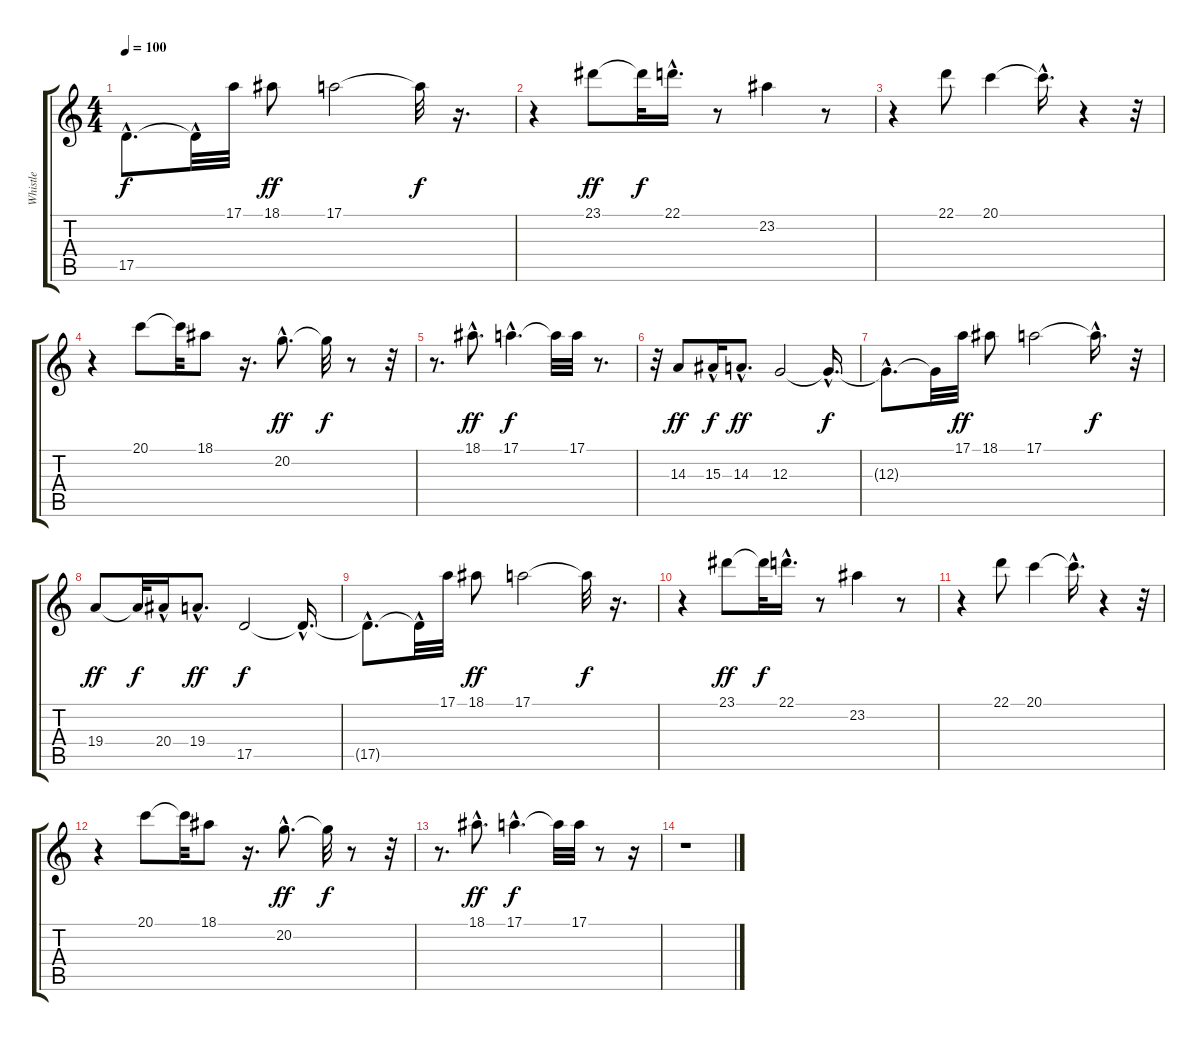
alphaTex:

\track ("Whistle" "Whistle") {instrument whistle}
\staff {score tabs}
\tuning (E4 B3 G3 D3 A2 E2) {hide}
\ts (4 4)
\tempo 100
\clef g2
\ks c
17.5{hac t}.8{d dy f} 17.5{hac t}.32 17.1.32 18.1.8{dy ff} 17.1.2 17.1{t}.32{dy f} r.16{d} |
r.4 23.1.8{dy ff} 23.1{t}.32{dy f} 22.1{hac}.16{d} r.8 23.2.4 r.8 |
r.4 22.1.8 20.1.4 20.1{hac t}.16{d} r.4 r.32 |
r.4 20.1.8 20.1{t}.32 18.1.8 r.16{d} 20.2{hac}.8{d dy ff} 20.2{t}.32{dy f} r.8 r.32 |
r.8{d} 18.1{hac}.8{d dy ff} 17.1{hac}.4{d dy f} 17.1{t}.32 17.1.32 r.8{d} |
r.32 14.3.8{dy ff} 15.3{hac}.16{dy f} 14.3{hac}.8{d dy ff} 12.3.2 12.3{hac t}.16{d dy f} |
12.3{hac t}.8{d} 12.3{t}.32 17.1.32{dy ff} 18.1.8 17.1.2 17.1{hac t}.16{d dy f} r.32 |
19.4.8{dy ff} 19.4{t}.32{dy f} 20.4{hac}.16 19.4{hac}.8{d dy ff} 17.5.2{dy f} 17.5{hac t}.16{d} |
17.5{hac t}.8{d} 17.5{hac t}.32 17.1.32 18.1.8{dy ff} 17.1.2 17.1{t}.32{dy f} r.16{d} |
r.4 23.1.8{dy ff} 23.1{t}.32{dy f} 22.1{hac}.16{d} r.8 23.2.4 r.8 |
r.4 22.1.8 20.1.4 20.1{hac t}.16{d} r.4 r.32 |
r.4 20.1.8 20.1{t}.32 18.1.8 r.16{d} 20.2{hac}.8{d dy ff} 20.2{t}.32{dy f} r.8 r.32 |
r.8{d} 18.1{hac}.8{d dy ff} 17.1{hac}.4{d dy f} 17.1{t}.32 17.1.32 r.8 r.16 |
r.1
